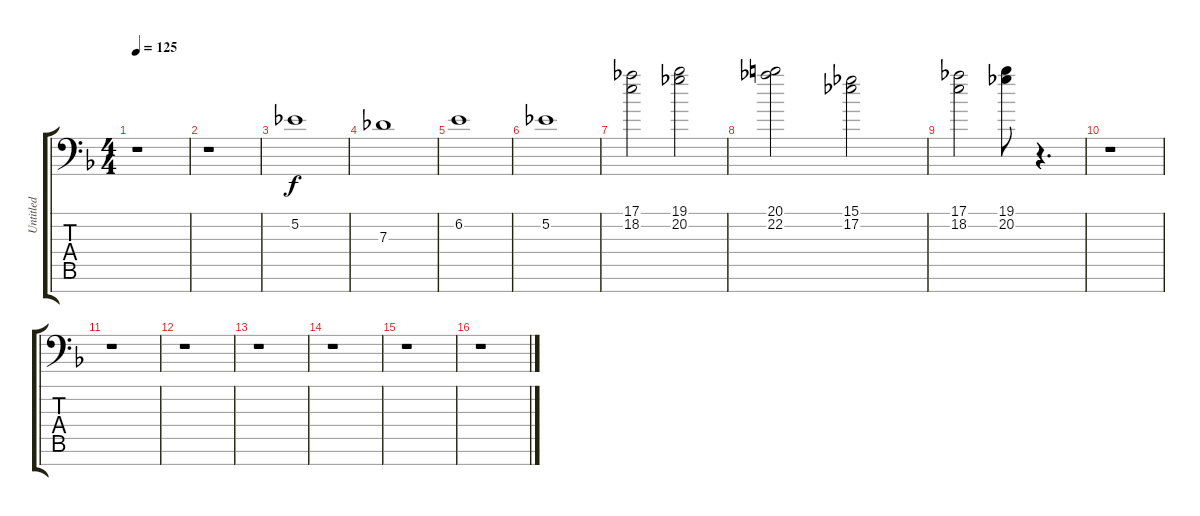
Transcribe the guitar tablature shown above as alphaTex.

\track ("Untitled" "Untitled") {instrument synthstrings1}
\staff {score tabs}
\tuning (Eb4 Bb3 Gb3 Db3 Ab2 Eb2 Bb1) {hide}
\ts (4 4)
\tempo 125
\clef f4
\ks f
r.1{dy f} |
r.1 |
5.2.1 |
7.3.1 |
6.2.1 |
5.2.1 |
(17.1 18.2).2 (19.1 20.2).2 |
(20.1 22.2).2 (15.1 17.2).2 |
(17.1 18.2).2 (19.1 20.2).8 r.4{d} |
r.1 |
r.1 |
r.1 |
r.1 |
r.1 |
r.1 |
r.1
